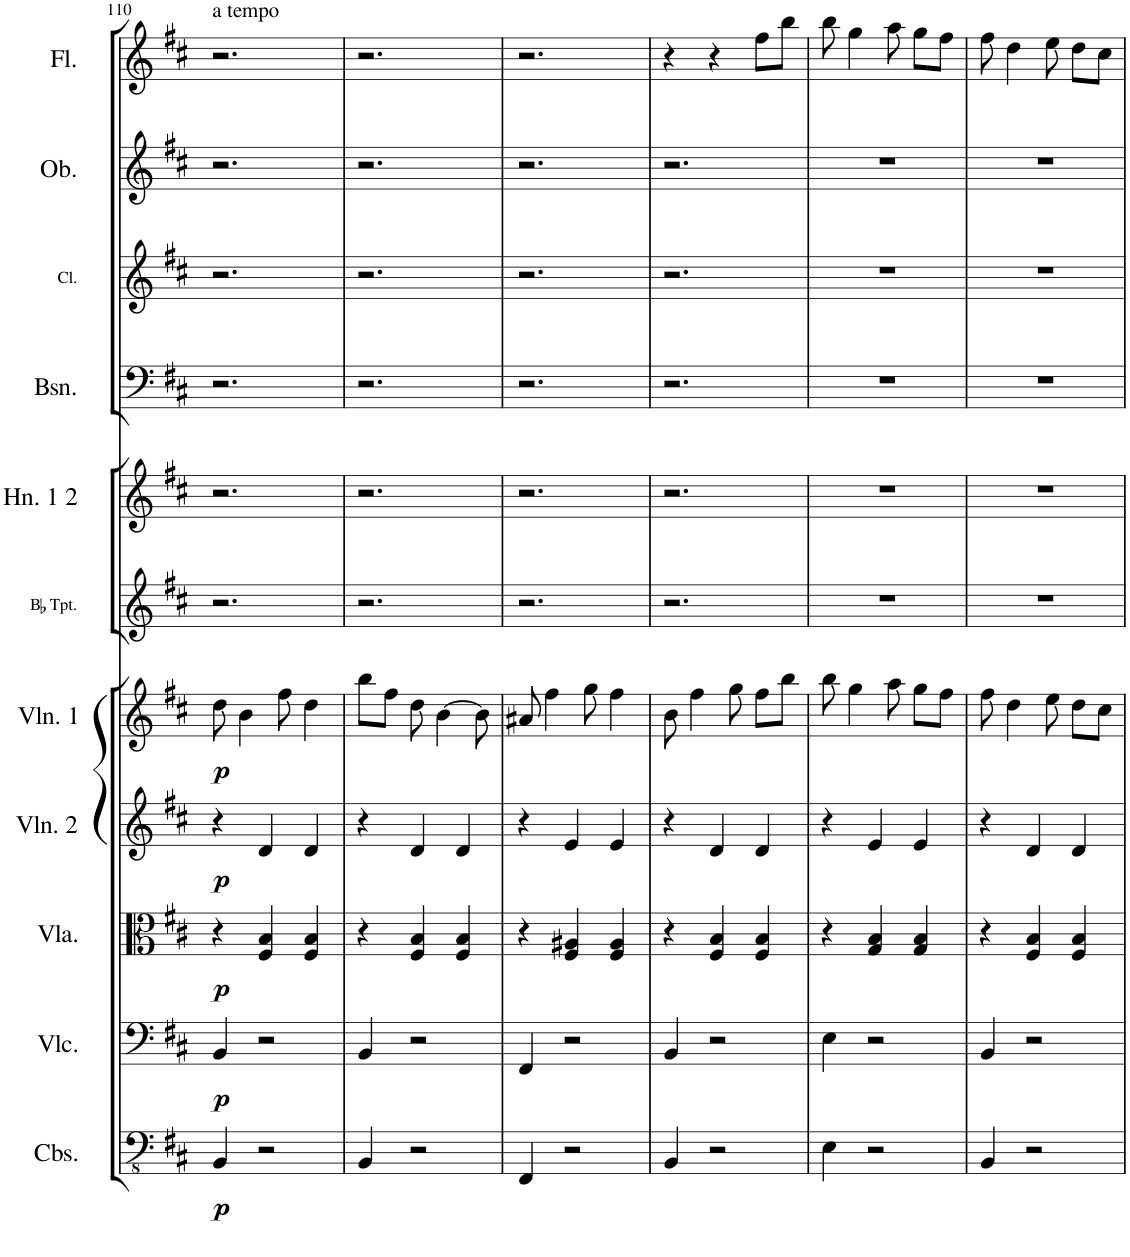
**kern	**dynam	**kern	**dynam	**kern	**dynam	**kern	**dynam	**kern	**dynam	**kern	**kern	**kern	**kern	**kern	**kern
*part11	*part11	*part10	*part10	*part9	*part9	*part8	*part8	*part7	*part7	*part6	*part5	*part4	*part3	*part2	*part1
*staff11	*staff11	*staff10	*staff10	*staff9	*staff9	*staff8	*staff8	*staff7	*staff7	*staff6	*staff5	*staff4	*staff3	*staff2	*staff1
*I"Basses	*	*I"Cellos	*	*I"Violas	*	*I"Violins 2	*	*I"Violins 1	*	*I"B Flat Trumpet	*I"F Horn 1 2	*I"Bassoon	*I"B Flat Clarinet	*I"Oboe	*I"Flute
*	*	*	*	*I'Vla.	*	*I'Vln. 2	*	*I'Vln. 1	*	*	*I'Hn. 1 2	*I'Bsn.	*I'Cl.	*I'Ob.	*I'Fl.
!!LO:PB:g=z
*clefFv4	*	*clefF4	*	*clefC3	*	*clefG2	*	*clefG2	*	*clefG2	*clefG2	*clefF4	*clefG2	*clefG2	*clefG2
*ITrd7c12	*	*	*	*	*	*	*	*	*	*ITrd1c2	*ITrd4c7	*	*ITrd1c2	*	*
*k[f#c#]	*	*k[f#c#]	*	*k[f#c#]	*	*k[f#c#]	*	*k[f#c#]	*	*k[f#c#]	*k[f#c#]	*k[f#c#]	*k[f#c#]	*k[f#c#]	*k[f#c#]
*M3/4	*	*M3/4	*	*M3/4	*	*M3/4	*	*M3/4	*	*M3/4	*M3/4	*M3/4	*M3/4	*M3/4	*M3/4
=110	=110	=110	=110	=110	=110	=110	=110	=110	=110	=110	=110	=110	=110	=110	=110
!	!	!	!	!	!	!	!	!	!	!	!	!	!	!	!LO:TX:a:t=a tempo
!	!LO:DY:b	!	!LO:DY:b	!	!LO:DY:b	!	!LO:DY:b	!	!LO:DY:b	!	!	!	!	!	!
4BBB/	p	4BB/	p	4r	p	4r	p	8dd\	p	2.r	2.r	2.r	2.r	2.r	2.r
.	.	.	.	.	.	.	.	4b\	.	.	.	.	.	.	.
2r	.	2r	.	4F#/ 4B/	.	4d/	.	.	.	.	.	.	.	.	.
.	.	.	.	.	.	.	.	8ff#\	.	.	.	.	.	.	.
.	.	.	.	4F#/ 4B/	.	4d/	.	4dd\	.	.	.	.	.	.	.
=111	=111	=111	=111	=111	=111	=111	=111	=111	=111	=111	=111	=111	=111	=111	=111
4BBB/	.	4BB/	.	4r	.	4r	.	8bb\L	.	2.r	2.r	2.r	2.r	2.r	2.r
.	.	.	.	.	.	.	.	8ff#\J	.	.	.	.	.	.	.
2r	.	2r	.	4F#/ 4B/	.	4d/	.	8dd\	.	.	.	.	.	.	.
.	.	.	.	.	.	.	.	[4b\	.	.	.	.	.	.	.
.	.	.	.	4F#/ 4B/	.	4d/	.	.	.	.	.	.	.	.	.
.	.	.	.	.	.	.	.	8b\]	.	.	.	.	.	.	.
=112	=112	=112	=112	=112	=112	=112	=112	=112	=112	=112	=112	=112	=112	=112	=112
4FFF#/	.	4FF#/	.	4r	.	4r	.	8a#X/	.	2.r	2.r	2.r	2.r	2.r	2.r
.	.	.	.	.	.	.	.	4ff#\	.	.	.	.	.	.	.
2r	.	2r	.	4F#/ 4A#X/	.	4e/	.	.	.	.	.	.	.	.	.
.	.	.	.	.	.	.	.	8gg\	.	.	.	.	.	.	.
.	.	.	.	4F#/ 4A#/	.	4e/	.	4ff#\	.	.	.	.	.	.	.
=113	=113	=113	=113	=113	=113	=113	=113	=113	=113	=113	=113	=113	=113	=113	=113
4BBB/	.	4BB/	.	4r	.	4r	.	8b\	.	2.r	2.r	2.r	2.r	2.r	4r
.	.	.	.	.	.	.	.	4ff#\	.	.	.	.	.	.	.
2r	.	2r	.	4F#/ 4B/	.	4d/	.	.	.	.	.	.	.	.	4r
.	.	.	.	.	.	.	.	8gg\	.	.	.	.	.	.	.
.	.	.	.	4F#/ 4B/	.	4d/	.	8ff#\L	.	.	.	.	.	.	8ff#\L
.	.	.	.	.	.	.	.	8bb\J	.	.	.	.	.	.	8bb\J
=114	=114	=114	=114	=114	=114	=114	=114	=114	=114	=114	=114	=114	=114	=114	=114
4EE\	.	4E\	.	4r	.	4r	.	8bb\	.	2.r	2.r	2.r	2.r	2.r	8bb\
.	.	.	.	.	.	.	.	4gg\	.	.	.	.	.	.	4gg\
2r	.	2r	.	4G/ 4B/	.	4e/	.	.	.	.	.	.	.	.	.
.	.	.	.	.	.	.	.	8aa\	.	.	.	.	.	.	8aa\
.	.	.	.	4G/ 4B/	.	4e/	.	8gg\L	.	.	.	.	.	.	8gg\L
.	.	.	.	.	.	.	.	8ff#\J	.	.	.	.	.	.	8ff#\J
=115	=115	=115	=115	=115	=115	=115	=115	=115	=115	=115	=115	=115	=115	=115	=115
4BBB/	.	4BB/	.	4r	.	4r	.	8ff#\	.	2.r	2.r	2.r	2.r	2.r	8ff#\
.	.	.	.	.	.	.	.	4dd\	.	.	.	.	.	.	4dd\
2r	.	2r	.	4F#/ 4B/	.	4d/	.	.	.	.	.	.	.	.	.
.	.	.	.	.	.	.	.	8ee\	.	.	.	.	.	.	8ee\
.	.	.	.	4F#/ 4B/	.	4d/	.	8dd\L	.	.	.	.	.	.	8dd\L
.	.	.	.	.	.	.	.	8cc#\J	.	.	.	.	.	.	8cc#\J
=	=	=	=	=	=	=	=	=	=	=	=	=	=	=	=
*-	*-	*-	*-	*-	*-	*-	*-	*-	*-	*-	*-	*-	*-	*-	*-
